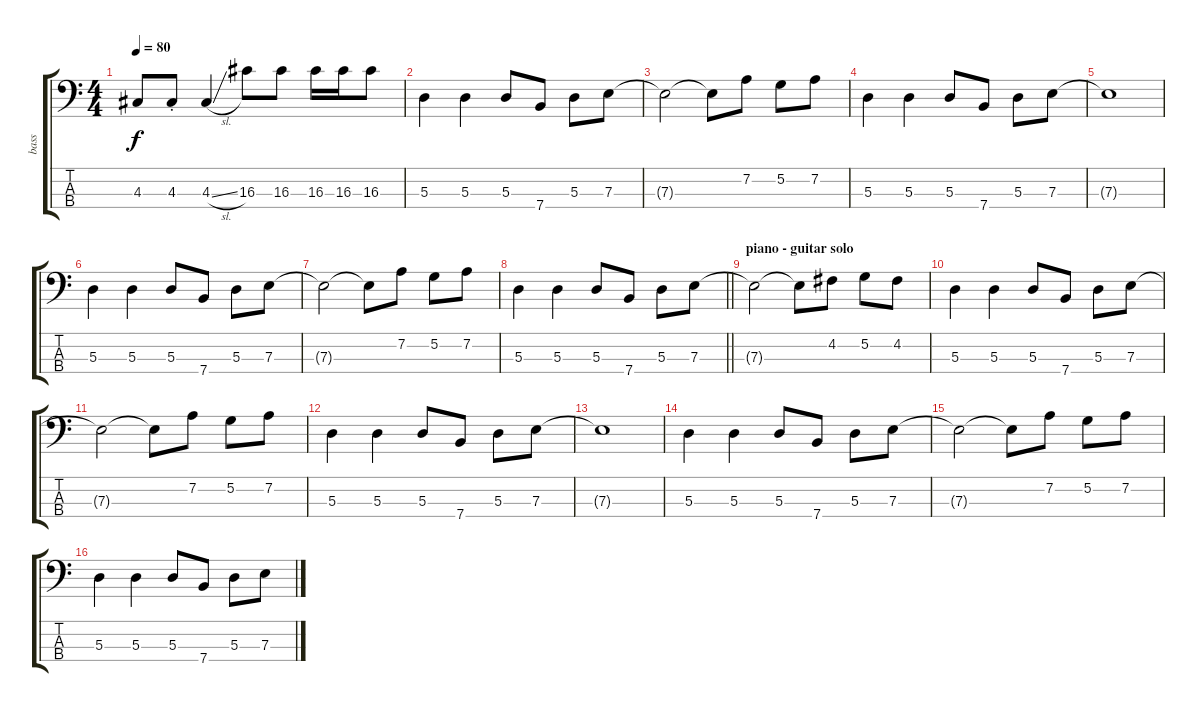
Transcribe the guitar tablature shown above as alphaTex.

\track ("bass" "bass") {instrument electricbassfinger}
\staff {score tabs}
\tuning (G2 D2 A1 E1) {hide}
\ts (4 4)
\tempo 80
\clef f4
\ks c
4.3{t}.8{dy f} 4.3{st}.8 4.3{sl}.4 16.3.8 16.3.8 16.3.16 16.3.16 16.3.8 |
5.3.4 5.3.4 5.3.8 7.4.8 5.3.8 7.3.8 |
7.3{t}.2 7.3{t}.8 7.2.8 5.2.8 7.2.8 |
5.3.4 5.3.4 5.3.8 7.4.8 5.3.8 7.3.8 |
7.3{t}.1 |
5.3.4 5.3.4 5.3.8 7.4.8 5.3.8 7.3.8 |
7.3{t}.2 7.3{t}.8 7.2.8 5.2.8 7.2.8 |
\barLineRight lightlight
5.3.4 5.3.4 5.3.8 7.4.8 5.3.8 7.3.8 |
\section ("" "piano - guitar solo")
7.3{t}.2 7.3{t}.8 4.2.8 5.2.8 4.2.8 |
5.3.4 5.3.4 5.3.8 7.4.8 5.3.8 7.3.8 |
7.3{t}.2 7.3{t}.8 7.2.8 5.2.8 7.2.8 |
5.3.4 5.3.4 5.3.8 7.4.8 5.3.8 7.3.8 |
7.3{t}.1 |
5.3.4 5.3.4 5.3.8 7.4.8 5.3.8 7.3.8 |
7.3{t}.2 7.3{t}.8 7.2.8 5.2.8 7.2.8 |
5.3.4 5.3.4 5.3.8 7.4.8 5.3.8 7.3.8
